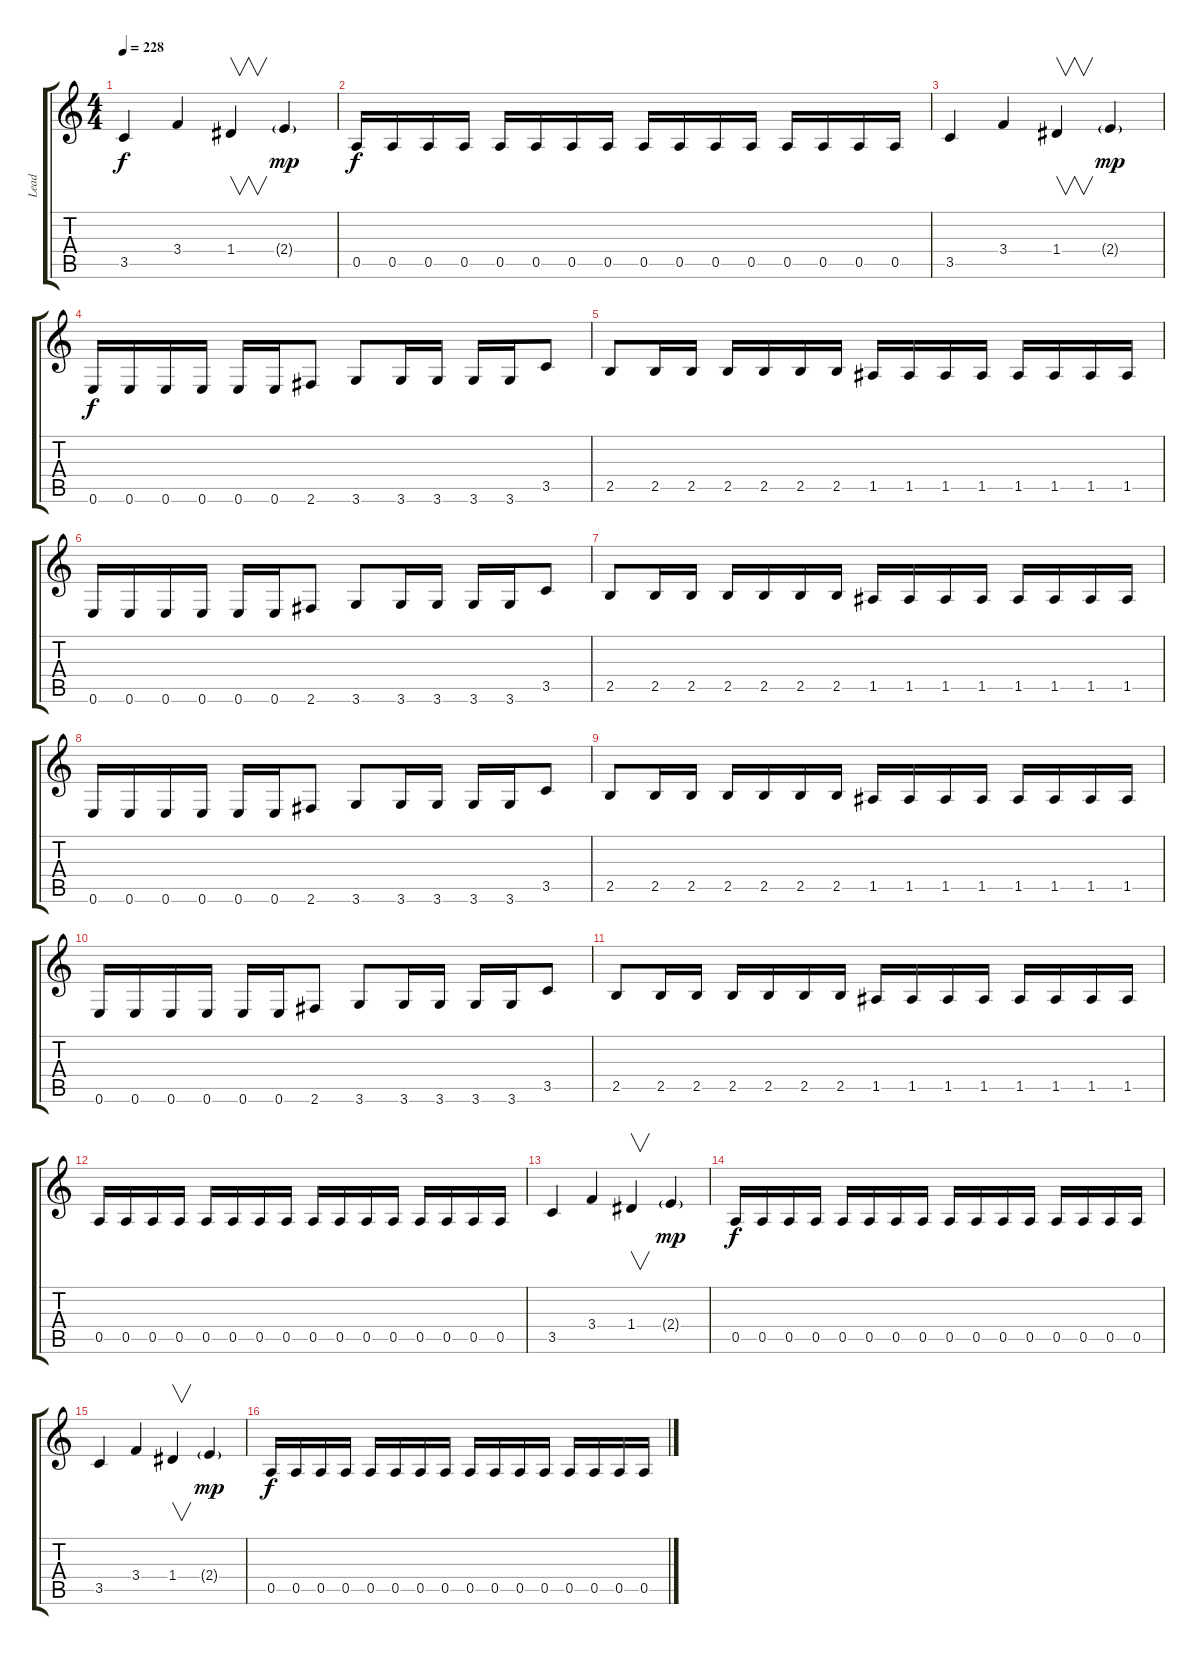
\track ("Lead" "Lead") {instrument overdrivenguitar}
\staff {score tabs}
\tuning (E4 B3 G3 D3 A2 E2) {hide}
\ts (4 4)
\tempo 228
\clef g2
\ks c
3.5.4{dy f} 3.4.4 1.4.4{v} 2.4{g}.4{dy mp} |
0.5.16{dy f} 0.5.16 0.5.16 0.5.16 0.5.16 0.5.16 0.5.16 0.5.16 0.5.16 0.5.16 0.5.16 0.5.16 0.5.16 0.5.16 0.5.16 0.5.16 |
3.5.4 3.4.4 1.4.4{v} 2.4{g}.4{dy mp} |
0.6.16{dy f} 0.6.16 0.6.16 0.6.16 0.6.16 0.6.16 2.6.8 3.6.8 3.6.16 3.6.16 3.6.16 3.6.16 3.5.8 |
2.5.8 2.5.16 2.5.16 2.5.16 2.5.16 2.5.16 2.5.16 1.5.16 1.5.16 1.5.16 1.5.16 1.5.16 1.5.16 1.5.16 1.5.16 |
0.6.16 0.6.16 0.6.16 0.6.16 0.6.16 0.6.16 2.6.8 3.6.8 3.6.16 3.6.16 3.6.16 3.6.16 3.5.8 |
2.5.8 2.5.16 2.5.16 2.5.16 2.5.16 2.5.16 2.5.16 1.5.16 1.5.16 1.5.16 1.5.16 1.5.16 1.5.16 1.5.16 1.5.16 |
0.6.16 0.6.16 0.6.16 0.6.16 0.6.16 0.6.16 2.6.8 3.6.8 3.6.16 3.6.16 3.6.16 3.6.16 3.5.8 |
2.5.8 2.5.16 2.5.16 2.5.16 2.5.16 2.5.16 2.5.16 1.5.16 1.5.16 1.5.16 1.5.16 1.5.16 1.5.16 1.5.16 1.5.16 |
0.6.16 0.6.16 0.6.16 0.6.16 0.6.16 0.6.16 2.6.8 3.6.8 3.6.16 3.6.16 3.6.16 3.6.16 3.5.8 |
2.5.8 2.5.16 2.5.16 2.5.16 2.5.16 2.5.16 2.5.16 1.5.16 1.5.16 1.5.16 1.5.16 1.5.16 1.5.16 1.5.16 1.5.16 |
0.5.16 0.5.16 0.5.16 0.5.16 0.5.16 0.5.16 0.5.16 0.5.16 0.5.16 0.5.16 0.5.16 0.5.16 0.5.16 0.5.16 0.5.16 0.5.16 |
3.5.4 3.4.4 1.4.4{v} 2.4{g}.4{dy mp} |
0.5.16{dy f} 0.5.16 0.5.16 0.5.16 0.5.16 0.5.16 0.5.16 0.5.16 0.5.16 0.5.16 0.5.16 0.5.16 0.5.16 0.5.16 0.5.16 0.5.16 |
3.5.4 3.4.4 1.4.4{v} 2.4{g}.4{dy mp} |
0.5.16{dy f} 0.5.16 0.5.16 0.5.16 0.5.16 0.5.16 0.5.16 0.5.16 0.5.16 0.5.16 0.5.16 0.5.16 0.5.16 0.5.16 0.5.16 0.5.16
